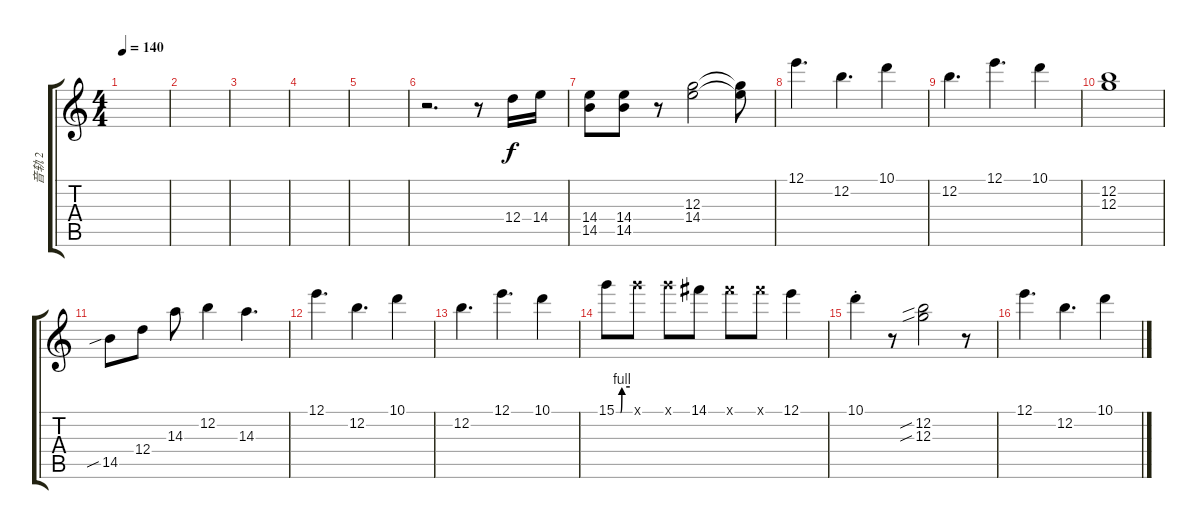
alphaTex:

\track ("音轨 2" "音轨 2") {instrument overdrivenguitar}
\staff {score tabs}
\tuning (E4 B3 G3 D3 A2 E2) {hide}
\ts (4 4)
\tempo 140
\clef g2
\ks c
|
|
|
|
|
r.2{d} r.8 12.4.16 14.4.16 |
(14.4 14.5).8 (14.4 14.5).8 r.8 (12.3 14.4).2 (12.3{t} 14.4{t}).8 |
12.1.4{d} 12.2.4{d} 10.1.4 |
12.2.4{d} 12.1.4{d} 10.1.4 |
(12.2 12.3).1 |
14.5{sib}.8 12.4.8 14.3.8 12.2.4 14.3.4{d} |
12.1.4{d} 12.2.4{d} 10.1.4 |
12.2.4{d} 12.1.4{d} 10.1.4 |
15.1{be (custom 0 0 15 0 19 0 25 4 60 4)}.8 15.1{x}.8 15.1{x}.8 14.1.8 14.1{x}.8 14.1{x}.8 12.1.4 |
10.1{st}.4 r.8 (12.2{sib} 12.3{sib}).2 r.8 |
12.1.4{d} 12.2.4{d} 10.1.4
